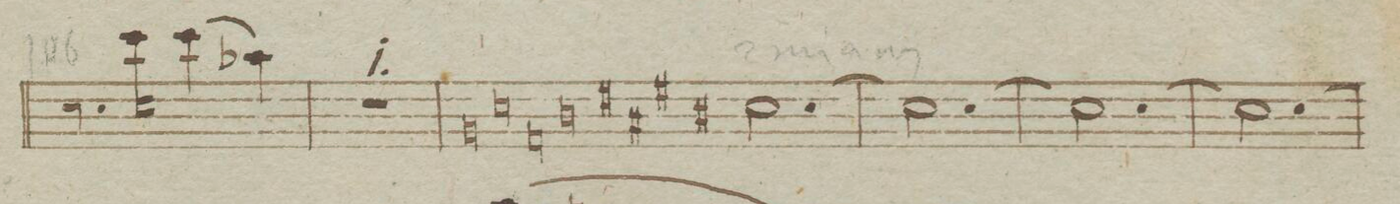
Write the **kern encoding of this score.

**kern	**dynam
*I"Fagotto Primo.	*
*clefF4	*
*k[b-e-a-d-]	*
*met(c)	*
*M3/4	*
8.r	.
16e-\	.
(4e-\	.
4c-X\)	.
=107	=107
2.r	.
=108||	=108||
*k[bnenandnf#c#g#d#]	*
[2.E\	.
=109	=109
2.E\_	.
=110	=110
2.E\_	.
=111	=111
2.E\_	.
=112	=112
*-	*-
